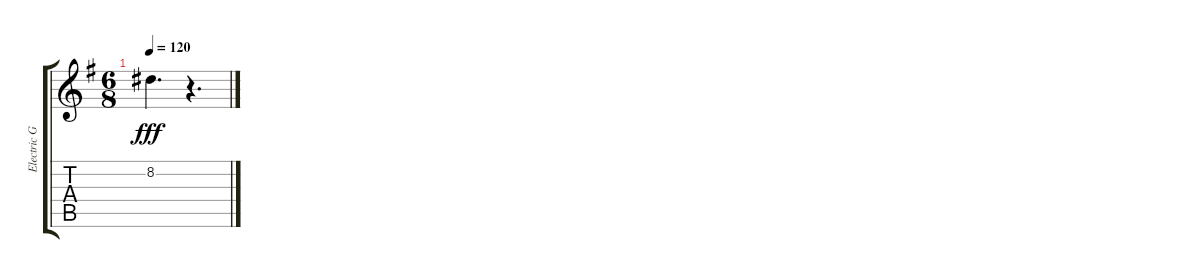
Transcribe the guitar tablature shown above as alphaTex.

\track ("Electric Guitar 3" "Electric G") {instrument distortionguitar}
\staff {score tabs}
\tuning (C4 G3 Eb3 Bb2 F2 C2) {hide}
\ts (6 8)
\tempo 120
\clef g2
\ks eminor
8.2.4{d dy fff} r.4{d}
